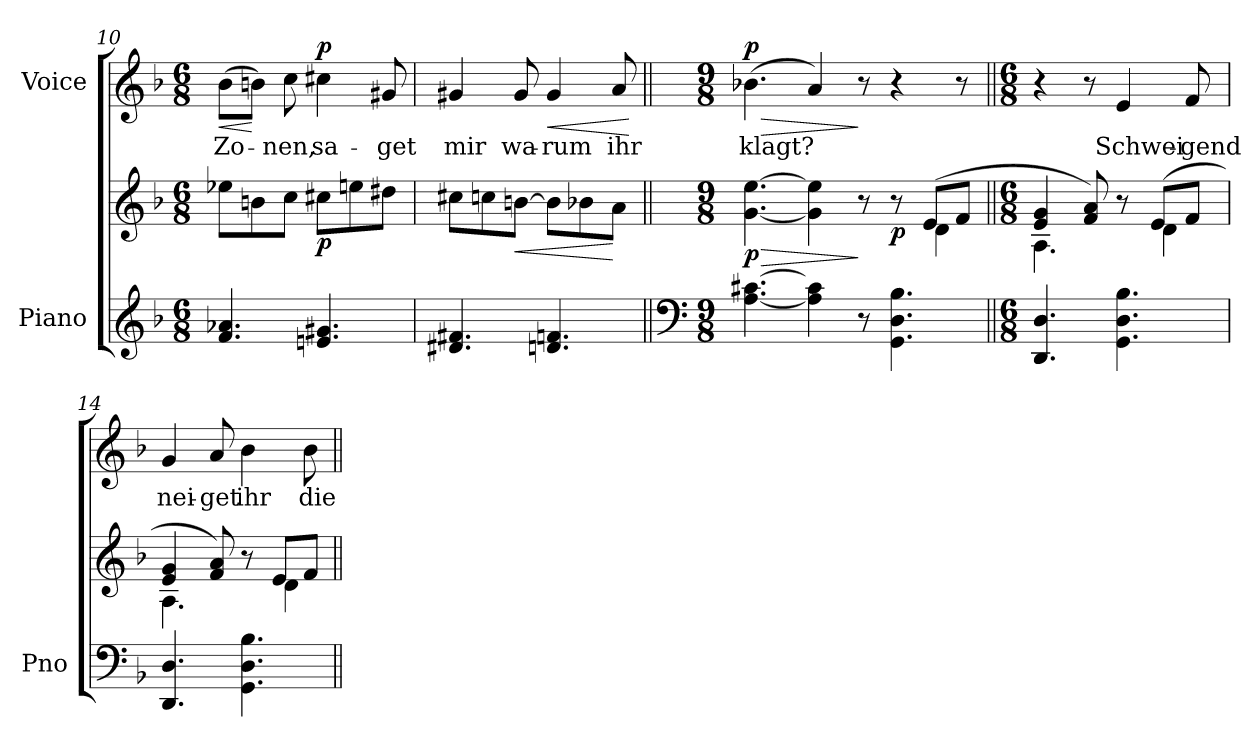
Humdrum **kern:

**kern	**kern	**dynam	**kern	**text	**dynam
*part2	*part2	*part2	*part1	*part1	*part1
*staff3	*staff2	*staff2/3	*staff1	*staff1	*staff1
*I"Piano	*	*	*I"Voice	*	*
*I'Pno	*	*	*	*	*
*clefG2	*clefG2	*	*clefG2	*	*
*k[b-]	*k[b-]	*	*k[b-]	*	*
*M6/8	*M6/8	*	*M6/8	*	*
=10	=10	=10	=10	=10	=10
!	!	!	!	!	!LO:HP:b
4.f/ 4.a-X/	8ee-X\L	.	(8b-\L	Zo-	<
.	8bn\	.	8bn\J)	.	[
.	8cc\J	.	8cc\	-nen,	.
!	!	!LO:DY:b	!	!	!LO:DY:a
4.en/ 4.g#X/	8cc#X\L	p	4cc#X\	sa-	p
.	8een\	.	.	.	.
.	8dd#X\J	.	8g#X/	-get	.
=11	=11	=11	=11	=11	=11
4.d#X/ 4.f#X/	8cc#X\L	.	4g#X/	mir	.
.	8ccn\	.	.	.	.
!	!	!LO:HP:b	!	!	!
.	[8bn\J	<	8g#/	wa-	.
!	!	!	!	!	!LO:HP:b
4.dn/ 4.fn/	8b\L]	.	4g#/	-rum	<
.	8b-X\	.	.	.	.
.	8a\J	[	8a/	ihr	.
.	.	.	.	.	[
=12||	=12||	=12||	=12||	=12||	=12||
*clefF4	*	*	*	*	*
*M9/8	*M9/8	*	*M9/8	*	*
!	!	!LO:HP:b	!	!	!LO:HP:b
*	*^	*	*	*	*
!	!	!	!LO:DY:n=1:b	!	!	!LO:DY:n=1:a
[4.A\ [4.c#X\	[4.g\ [>4.ee\	2..ryy	> p	(4.b-X\	klagt?	> p
4A\] 4c#\]	4g\] 4ee\]	.	.	4a/)	.	.
8r	8r	.	]	8r	.	]
!	!	!	!LO:DY:n=2:b	!	!	!
4.GG\ 4.D\ 4.B-\	8r	.	p	4r	.	.
.	(8e/L	4d\	.	.	.	.
.	8f/J	.	.	8r	.	.
=13||	=13||	=13||	=13||	=13||	=13||	=13||
*M6/8	*M6/8	*	*	*M6/8	*	*
4.DD/ 4.D/	4e/ 4g/	4.A\	.	4r	.	.
.	8f/ 8a/)	.	.	8r	.	.
4.GG\ 4.D\ 4.B-\	8r	8ryy	.	4e/	Schwei-	.
.	(8e/L	4d\	.	.	.	.
.	8f/J	.	.	8f/	-gend	.
=14	=14	=14	=14	=14	=14	=14
4.DD/ 4.D/	4e/ 4g/	4.A\	.	4g/	nei-	.
.	8f/ 8a/)	.	.	8a/	-get	.
4.GG\ 4.D\ 4.B-\	8r	8ryy	.	4b-\	ihr	.
.	8e/L	4d\	.	.	.	.
.	8f/J	.	.	8b-\	die	.
*	*v	*v	*	*	*	*
=||	=||	=||	=||	=||	=||
*-	*-	*-	*-	*-	*-
